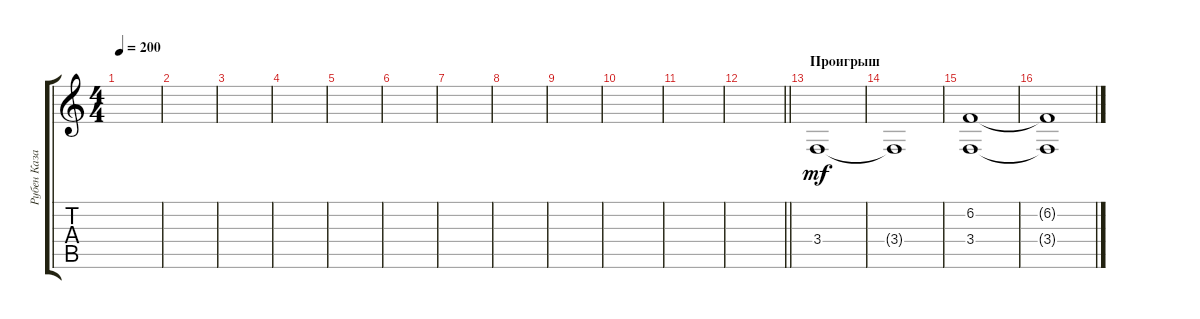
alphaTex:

\track ("Рубен Казарьян" "Рубен Каза") {instrument tuba}
\staff {score tabs}
\tuning (E4 B3 G3 D3 A2 C2) {hide}
\ts (4 4)
\tempo 200
\clef g2
\ks c
|
|
|
|
|
|
|
|
|
|
|
\barLineRight lightlight
|
\section ("" "Проигрыш")
3.4.1{dy mf} |
3.4{t}.1 |
(6.2 3.4).1 |
(6.2{t} 3.4{t}).1
